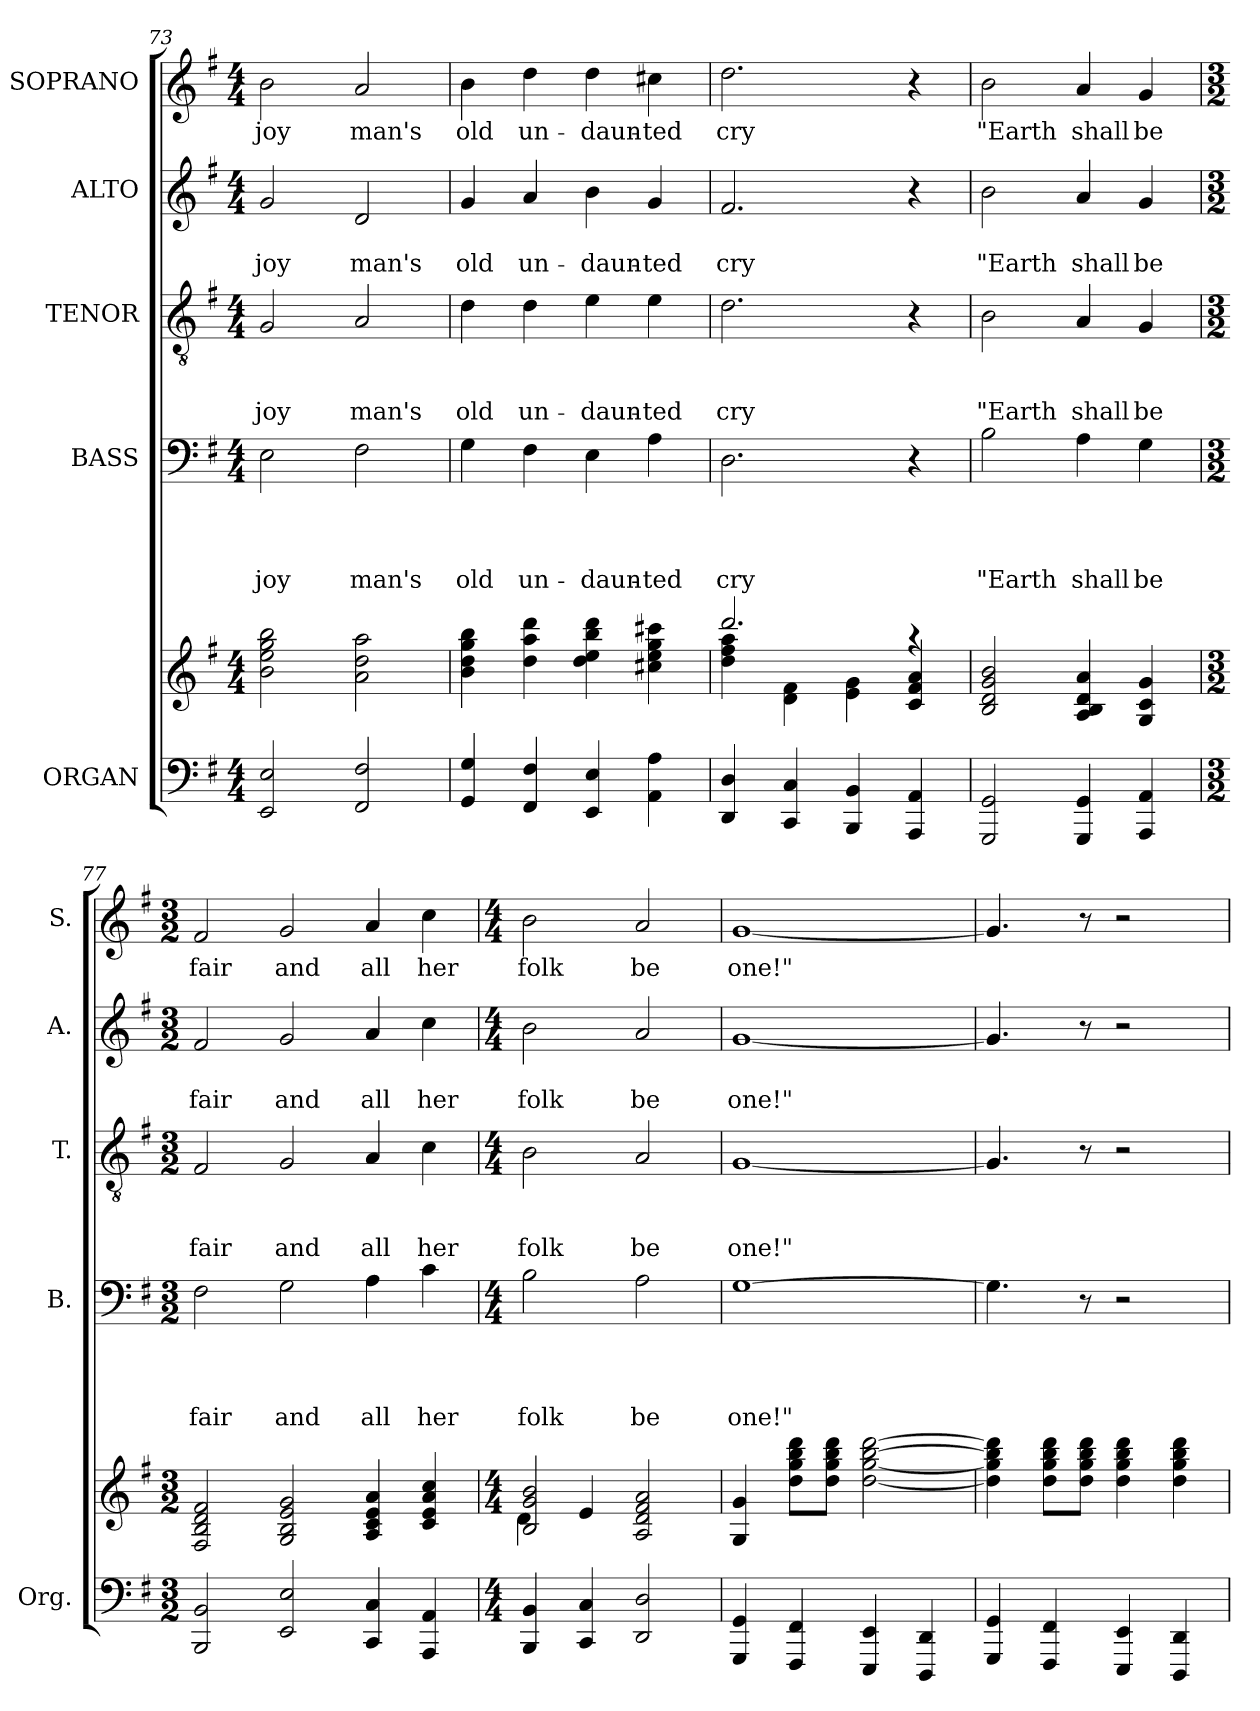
**kern	**kern	**kern	**text	**text	**text	**text	**kern	**text	**text	**text	**kern	**text	**text	**kern	**text
*part5	*part5	*part4	*part4	*part4	*part4	*part4	*part3	*part3	*part3	*part3	*part2	*part2	*part2	*part1	*part1
*staff6	*staff5	*staff4	*staff4	*staff4	*staff4	*staff4	*staff3	*staff3	*staff3	*staff3	*staff2	*staff2	*staff2	*staff1	*staff1
*I"ORGAN	*	*I"BASS	*	*	*	*	*I"TENOR	*	*	*	*I"ALTO	*	*	*I"SOPRANO	*
*I'Org.	*	*I'B.	*	*	*	*	*I'T.	*	*	*	*I'A.	*	*	*I'S.	*
*clefF4	*clefG2	*clefF4	*	*	*	*	*clefGv2	*	*	*	*clefG2	*	*	*clefG2	*
*	*	*	*	*	*	*	*ITrd7c12	*	*	*	*	*	*	*	*
*k[f#]	*k[f#]	*k[f#]	*	*	*	*	*k[f#]	*	*	*	*k[f#]	*	*	*k[f#]	*
*G:	*G:	*G:	*	*	*	*	*G:	*	*	*	*G:	*	*	*G:	*
*M4/4	*M4/4	*M4/4	*	*	*	*	*M4/4	*	*	*	*M4/4	*	*	*M4/4	*
=73	=73	=73	=73	=73	=73	=73	=73	=73	=73	=73	=73	=73	=73	=73	=73
!	!	!	!	!	!	!LO:LY:b	!	!	!	!LO:LY:b	!	!	!LO:LY:b	!	!LO:LY:b
2EE/ 2E/	2b\ 2ee\ 2gg\ 2bb\	2E\	.	.	.	joy	2GG/	.	.	joy	2g/	.	joy	2b\	joy
!	!	!	!	!	!	!LO:LY:b	!	!	!	!LO:LY:b	!	!	!LO:LY:b	!	!LO:LY:b
2FF#/ 2F#/	2a\ 2dd\ 2aa\	2F#\	.	.	.	man's	2AA/	.	.	man's	2d/	.	man's	2a/	man's
=74	=74	=74	=74	=74	=74	=74	=74	=74	=74	=74	=74	=74	=74	=74	=74
!	!	!	!	!	!	!LO:LY:b	!	!	!	!LO:LY:b	!	!	!LO:LY:b	!	!LO:LY:b
4GG/ 4G/	4b\ 4dd\ 4gg\ 4bb\	4G\	.	.	.	old	4D\	.	.	old	4g/	.	old	4b\	old
!	!	!	!	!	!	!LO:LY:b	!	!	!	!LO:LY:b	!	!	!LO:LY:b	!	!LO:LY:b
4FF#/ 4F#/	4dd\ 4aa\ 4ddd\	4F#\	.	.	.	un-	4D\	.	.	un-	4a/	.	un-	4dd\	un-
!	!	!	!	!	!	!LO:LY:b	!	!	!	!LO:LY:b	!	!	!LO:LY:b	!	!LO:LY:b
4EE/ 4E/	4dd\ 4ee\ 4bb\ 4ddd\	4E\	.	.	.	-daun-	4E\	.	.	-daun-	4b\	.	-daun-	4dd\	-daun-
!	!	!	!	!	!	!LO:LY:b	!	!	!	!LO:LY:b	!	!	!LO:LY:b	!	!LO:LY:b
4AA\ 4A\	4cc#X\ 4ee\ 4gg\ 4ccc#X\	4A\	.	.	.	-ted	4E\	.	.	-ted	4g/	.	-ted	4cc#X\	-ted
=75	=75	=75	=75	=75	=75	=75	=75	=75	=75	=75	=75	=75	=75	=75	=75
*	*^	*	*	*	*	*	*	*	*	*	*	*	*	*	*
!	!	!	!	!	!	!	!LO:LY:b	!	!	!	!LO:LY:b	!	!	!LO:LY:b	!	!LO:LY:b
4DD/ 4D/	2.ddd/	4dd\ 4ff#\ 4aa\	2.D\	.	.	.	cry	2.D\	.	.	cry	2.f#/	.	cry	2.dd\	cry
4CC/ 4C/	.	4d\ 4f#\	.	.	.	.	.	.	.	.	.	.	.	.	.	.
4BBB/ 4BB/	.	4e\ 4g\	.	.	.	.	.	.	.	.	.	.	.	.	.	.
4AAA/ 4AA/	4raa	4c/ 4f#/ 4a/	4r	.	.	.	.	4r	.	.	.	4r	.	.	4r	.
=76	=76	=76	=76	=76	=76	=76	=76	=76	=76	=76	=76	=76	=76	=76	=76	=76
!	!	!	!	!	!	!	!LO:LY:b	!	!	!	!LO:LY:b	!	!	!LO:LY:b	!	!LO:LY:b
*	*v	*v	*	*	*	*	*	*	*	*	*	*	*	*	*	*
2GGG/ 2GG/	2B/ 2d/ 2g/ 2b/	2B\	.	.	.	"Earth	2BB\	.	.	"Earth	2b\	.	"Earth	2b\	"Earth
!	!	!	!	!	!	!LO:LY:b	!	!	!	!LO:LY:b	!	!	!LO:LY:b	!	!LO:LY:b
4GGG/ 4GG/	4A/ 4B/ 4d/ 4a/	4A\	.	.	.	shall	4AA/	.	.	shall	4a/	.	shall	4a/	shall
!	!	!	!	!	!	!LO:LY:b	!	!	!	!LO:LY:b	!	!	!LO:LY:b	!	!LO:LY:b
4AAA/ 4AA/	4G/ 4c/ 4g/	4G\	.	.	.	be	4GG/	.	.	be	4g/	.	be	4g/	be
!!LO:LB:g=z
=77	=77	=77	=77	=77	=77	=77	=77	=77	=77	=77	=77	=77	=77	=77	=77
*M3/2	*M3/2	*M3/2	*	*	*	*	*M3/2	*	*	*	*M3/2	*	*	*M3/2	*
!	!	!	!	!	!	!LO:LY:b	!	!	!	!LO:LY:b	!	!	!LO:LY:b	!	!LO:LY:b
2BBB/ 2BB/	2F#/ 2B/ 2d/ 2f#/	2F#\	.	.	.	fair	2FF#/	.	.	fair	2f#/	.	fair	2f#/	fair
!	!	!	!	!	!	!LO:LY:b	!	!	!	!LO:LY:b	!	!	!LO:LY:b	!	!LO:LY:b
2EE/ 2E/	2G/ 2B/ 2e/ 2g/	2G\	.	.	.	and	2GG/	.	.	and	2g/	.	and	2g/	and
!	!	!	!	!	!	!LO:LY:b	!	!	!	!LO:LY:b	!	!	!LO:LY:b	!	!LO:LY:b
4CC/ 4C/	4A/ 4c/ 4e/ 4a/	4A\	.	.	.	all	4AA/	.	.	all	4a/	.	all	4a/	all
!	!	!	!	!	!	!LO:LY:b	!	!	!	!LO:LY:b	!	!	!LO:LY:b	!	!LO:LY:b
4AAA/ 4AA/	4c/ 4e/ 4a/ 4cc/	4c\	.	.	.	her	4C\	.	.	her	4cc\	.	her	4cc\	her
=78	=78	=78	=78	=78	=78	=78	=78	=78	=78	=78	=78	=78	=78	=78	=78
*M4/4	*M4/4	*M4/4	*	*	*	*	*M4/4	*	*	*	*M4/4	*	*	*M4/4	*
*	*^	*	*	*	*	*	*	*	*	*	*	*	*	*	*
!	!	!	!	!	!	!	!LO:LY:b	!	!	!	!LO:LY:b	!	!	!LO:LY:b	!	!LO:LY:b
4BBB/ 4BB/	2B/ 2g/ 2b/	4d\	2B\	.	.	.	folk	2BB\	.	.	folk	2b\	.	folk	2b\	folk
4CC/ 4C/	.	4e/	.	.	.	.	.	.	.	.	.	.	.	.	.	.
!	!	!	!	!	!	!	!LO:LY:b	!	!	!	!LO:LY:b	!	!	!LO:LY:b	!	!LO:LY:b
2DD/ 2D/	2A/ 2d/ 2f#/ 2a/	2ryy	2A\	.	.	.	be	2AA/	.	.	be	2a/	.	be	2a/	be
=79	=79	=79	=79	=79	=79	=79	=79	=79	=79	=79	=79	=79	=79	=79	=79	=79
!	!	!	!	!	!	!	!LO:LY:b	!	!	!	!LO:LY:b	!	!	!LO:LY:b	!	!LO:LY:b
*	*v	*v	*	*	*	*	*	*	*	*	*	*	*	*	*	*
4GGG/ 4GG/	4G/ 4g/	[>1G	.	.	.	one!"	[<1GG	.	.	one!"	[<1g	.	one!"	[<1g	one!"
4FFF#/ 4FF#/	8dd\ 8gg\ 8bb\ 8ddd\L	.	.	.	.	.	.	.	.	.	.	.	.	.	.
.	8dd\ 8gg\ 8bb\ 8ddd\J	.	.	.	.	.	.	.	.	.	.	.	.	.	.
4EEE/ 4EE/	[<2dd\ [<2gg\ [>2bb\ [>2ddd\	.	.	.	.	.	.	.	.	.	.	.	.	.	.
4DDD/ 4DD/	.	.	.	.	.	.	.	.	.	.	.	.	.	.	.
=80	=80	=80	=80	=80	=80	=80	=80	=80	=80	=80	=80	=80	=80	=80	=80
4GGG/ 4GG/	4dd\] 4gg\] 4bb\] 4ddd\]	4.G\]	.	.	.	.	4.GG/]	.	.	.	4.g/]	.	.	4.g/]	.
4FFF#/ 4FF#/	8dd\ 8gg\ 8bb\ 8ddd\L	.	.	.	.	.	.	.	.	.	.	.	.	.	.
.	8dd\ 8gg\ 8bb\ 8ddd\J	8r	.	.	.	.	8r	.	.	.	8r	.	.	8r	.
4EEE/ 4EE/	4dd\ 4gg\ 4bb\ 4ddd\	2r	.	.	.	.	2r	.	.	.	2r	.	.	2r	.
4DDD/ 4DD/	4dd\ 4gg\ 4bb\ 4ddd\	.	.	.	.	.	.	.	.	.	.	.	.	.	.
=	=	=	=	=	=	=	=	=	=	=	=	=	=	=	=
*-	*-	*-	*-	*-	*-	*-	*-	*-	*-	*-	*-	*-	*-	*-	*-
